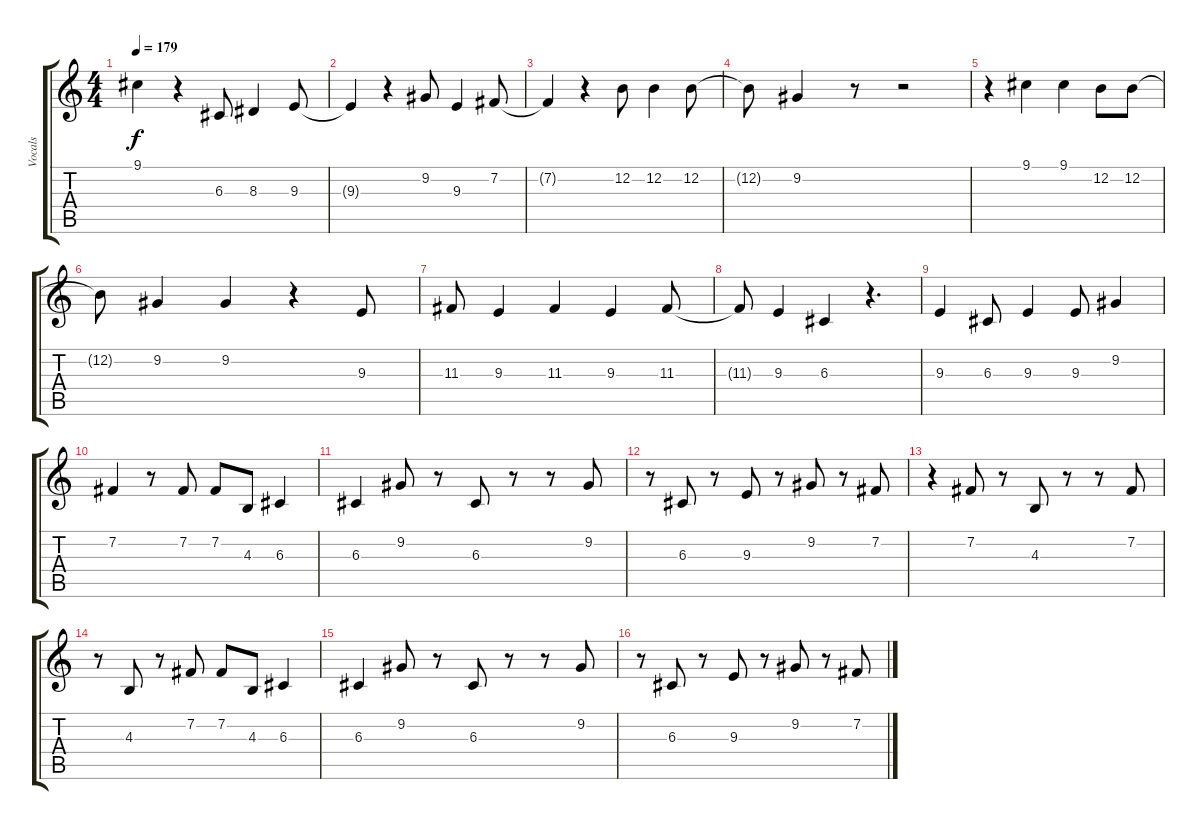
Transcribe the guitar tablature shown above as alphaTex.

\track ("Vocals" "Vocals") {instrument flute}
\staff {score tabs}
\tuning (E4 B3 G3 D3 A2 E2) {hide}
\ts (4 4)
\tempo 179
\clef g2
\ks c
9.1.4{dy f} r.4 6.3.8 8.3.4 9.3.8 |
9.3{t}.4 r.4 9.2.8 9.3.4 7.2.8 |
7.2{t}.4 r.4 12.2.8 12.2.4 12.2.8 |
12.2{t}.8 9.2.4 r.8 r.2 |
r.4 9.1.4 9.1.4 12.2.8 12.2.8 |
12.2{t}.8 9.2.4 9.2.4 r.4 9.3.8 |
11.3.8 9.3.4 11.3.4 9.3.4 11.3.8 |
11.3{t}.8 9.3.4 6.3.4 r.4{d} |
9.3.4 6.3.8 9.3.4 9.3.8 9.2.4 |
7.2.4 r.8 7.2.8 7.2.8 4.3.8 6.3.4 |
6.3.4 9.2.8 r.8 6.3.8 r.8 r.8 9.2.8 |
r.8 6.3.8 r.8 9.3.8 r.8 9.2.8 r.8 7.2.8 |
r.4 7.2.8 r.8 4.3.8 r.8 r.8 7.2.8 |
r.8 4.3.8 r.8 7.2.8 7.2.8 4.3.8 6.3.4 |
6.3.4 9.2.8 r.8 6.3.8 r.8 r.8 9.2.8 |
r.8 6.3.8 r.8 9.3.8 r.8 9.2.8 r.8 7.2.8
